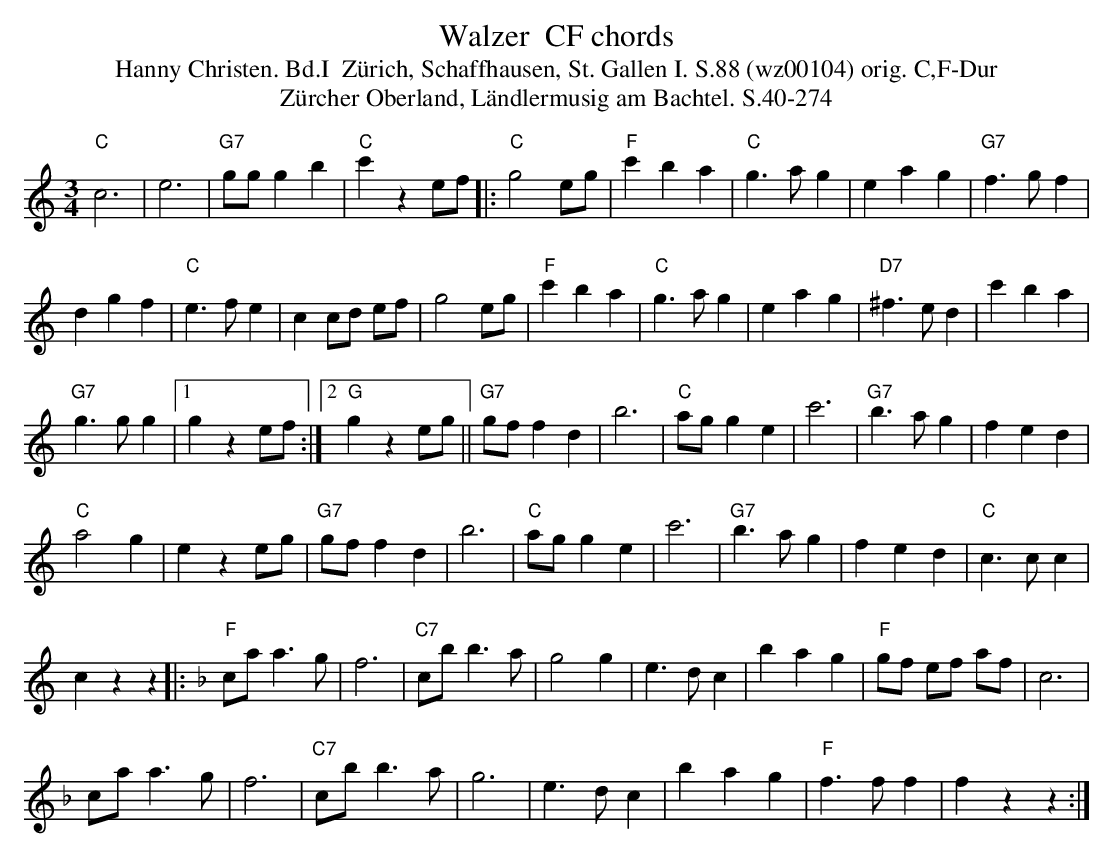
X:1
T: Walzer  CF chords
T:Hanny Christen. Bd.I  Z\"urich, Schaffhausen, St. Gallen I. S.88 (wz00104) orig. C,F-Dur
T: Z\"urcher Oberland, L\"andlermusig am Bachtel. S.40-274
M:3/4
L:1/4
K:C %%MIDI gchordon
"C"c3 | e3 | "G7"g/g/gb | "C"c'ze/f/ |: "C"g2e/g/ | "F"c'ba | "C"g>ag | eag | "G7"f>gf |
dgf | "C"e>fe | c c/d/ e/f/ | g2e/g/ | "F"c'ba | "C"g>ag | eag | "D7"^f>ed | c'ba |
"G7"g>gg |1 gze/f/ :|2 "G"gze/g/ || "G7"g/f/fd | b3 | "C"a/g/ge | c'3 | "G7"b>ag | fed |
"C"a2g | eze/g/ | "G7"g/f/fd | b3 | "C"a/g/ge | c'3 | "G7"b>ag |  fed | "C"c>cc |
czz |: [K:F] "F"c/a/ a>g | f3 | "C7"c/b/ b>a | g2g | e>dc | bag | "F"g/f/ e/f/ a/f/ | c3 |
c/a/a>g | f3 | "C7"c/b/ b>a | g3 | e>dc | bag | "F"f>ff | fzz :|
